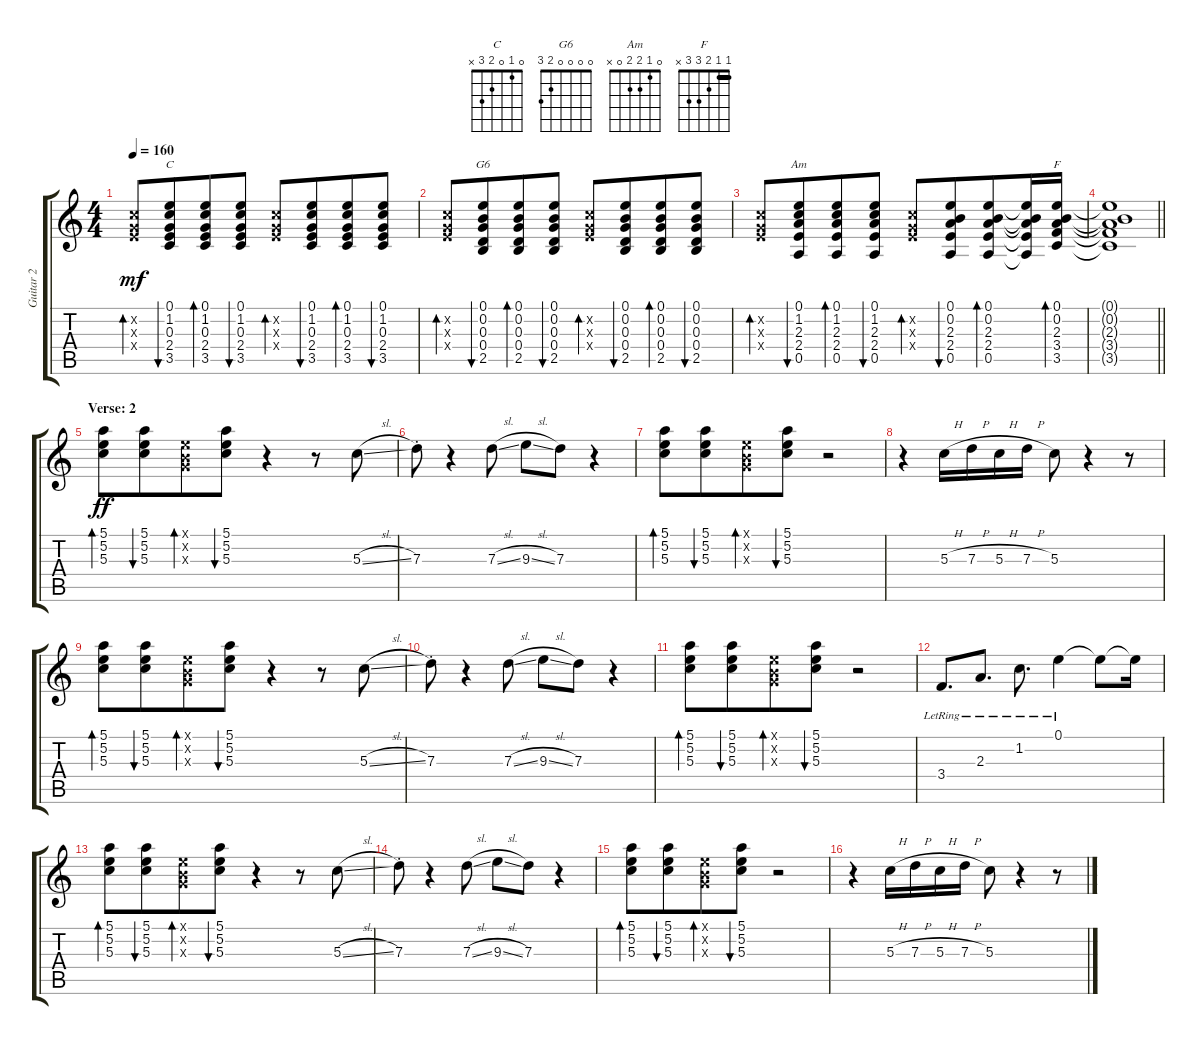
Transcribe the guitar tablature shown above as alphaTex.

\track ("Guitar 2" "Guitar 2") {instrument acousticguitarsteel}
\staff {score tabs}
\tuning (E4 B3 G3 D3 A2 E2) {hide}
\chord ("C" 0 1 0 2 3 x)
\chord ("G6" 0 0 0 0 2 3)
\chord ("Am" 0 1 2 2 0 x)
\chord ("F" 1 1 2 3 3 x) {barre 1}
\ts (4 4)
\tempo 160
\clef g2
\ks c
(1.2{x} 0.3{x} 2.4{x}).8{bd 60 dy mf} (0.1 1.2 0.3 2.4 3.5).8{bu 60 ch "C" beam merge} (0.1 1.2 0.3 2.4 3.5).8{bd 60} (0.1 1.2 0.3 2.4 3.5).8{bu 60} (1.2{x} 0.3{x} 2.4{x}).8{bd 60} (0.1 1.2 0.3 2.4 3.5).8{bu 60 beam merge} (0.1 1.2 0.3 2.4 3.5).8{bd 60} (0.1 1.2 0.3 2.4 3.5).8{bu 60} |
(1.2{x} 0.3{x} 2.4{x}).8{bd 60} (0.1 0.2 0.3 0.4 2.5).8{bu 60 ch "G6" beam merge} (0.1 0.2 0.3 0.4 2.5).8{bd 60} (0.1 0.2 0.3 0.4 2.5).8{bu 60} (1.2{x} 0.3{x} 2.4{x}).8{bd 60} (0.1 0.2 0.3 0.4 2.5).8{bu 60 beam merge} (0.1 0.2 0.3 0.4 2.5).8{bd 60} (0.1 0.2 0.3 0.4 2.5).8{bu 60} |
(1.2{x} 0.3{x} 2.4{x}).8{bd 60} (0.1 1.2 2.3 2.4 0.5).8{bu 60 ch "Am" beam merge} (0.1 1.2 2.3 2.4 0.5).8{bd 60} (0.1 1.2 2.3 2.4 0.5).8{bu 60} (1.2{x} 0.3{x} 2.4{x}).8{bd 60} (0.1 0.2 2.3 2.4 0.5).8{bu 60 beam merge} (0.1 0.2 2.3 2.4 0.5).8{bd 60} (0.1{t} 0.2{t} 2.3{t} 2.4{t} 0.5{t}).16 (0.1 0.2 2.3 3.4 3.5).16{bd 60 ch "F"} |
\barLineRight lightlight
(0.1{t} 0.2{t} 2.3{t} 3.4{t} 3.5{t}).1 |
\section ("" "Verse: 2")
(5.1 5.2 5.3).8{bd 60 dy ff} (5.1 5.2 5.3).8{bu 60 beam merge} (0.1{x} 0.2{x} 0.3{x}).8{bd 60} (5.1 5.2 5.3).8{bu 60} r.4 r.8 5.3{sl}.8 |
7.3{st}.8 r.4 7.3{sl}.8 9.3{sl}.8 7.3.8 r.4 |
(5.1 5.2 5.3).8{bd 60} (5.1 5.2 5.3).8{bu 60 beam merge} (0.1{x} 0.2{x} 0.3{x}).8{bd 60} (5.1 5.2 5.3).8{bu 60} r.2 |
r.4 5.3{h}.16 7.3{h}.16 5.3{h}.16 7.3{h}.16 5.3.8 r.4 r.8 |
(5.1 5.2 5.3).8{bd 60} (5.1 5.2 5.3).8{bu 60 beam merge} (0.1{x} 0.2{x} 0.3{x}).8{bd 60} (5.1 5.2 5.3).8{bu 60} r.4 r.8 5.3{sl}.8 |
7.3{st}.8 r.4 7.3{sl}.8 9.3{sl}.8 7.3.8 r.4 |
(5.1 5.2 5.3).8{bd 60} (5.1 5.2 5.3).8{bu 60 beam merge} (0.1{x} 0.2{x} 0.3{x}).8{bd 60} (5.1 5.2 5.3).8{bu 60} r.2 |
3.4{lr}.8{d} 2.3{lr}.8{d} 1.2{lr}.8{d} 0.1{lr}.4 0.1{t}.8 0.1{t}.16 |
(5.1 5.2 5.3).8{bd 60} (5.1 5.2 5.3).8{bu 60 beam merge} (0.1{x} 0.2{x} 0.3{x}).8{bd 60} (5.1 5.2 5.3).8{bu 60} r.4 r.8 5.3{sl}.8 |
7.3{st}.8 r.4 7.3{sl}.8 9.3{sl}.8 7.3.8 r.4 |
(5.1 5.2 5.3).8{bd 60} (5.1 5.2 5.3).8{bu 60 beam merge} (0.1{x} 0.2{x} 0.3{x}).8{bd 60} (5.1 5.2 5.3).8{bu 60} r.2 |
r.4 5.3{h}.16 7.3{h}.16 5.3{h}.16 7.3{h}.16 5.3.8 r.4 r.8
